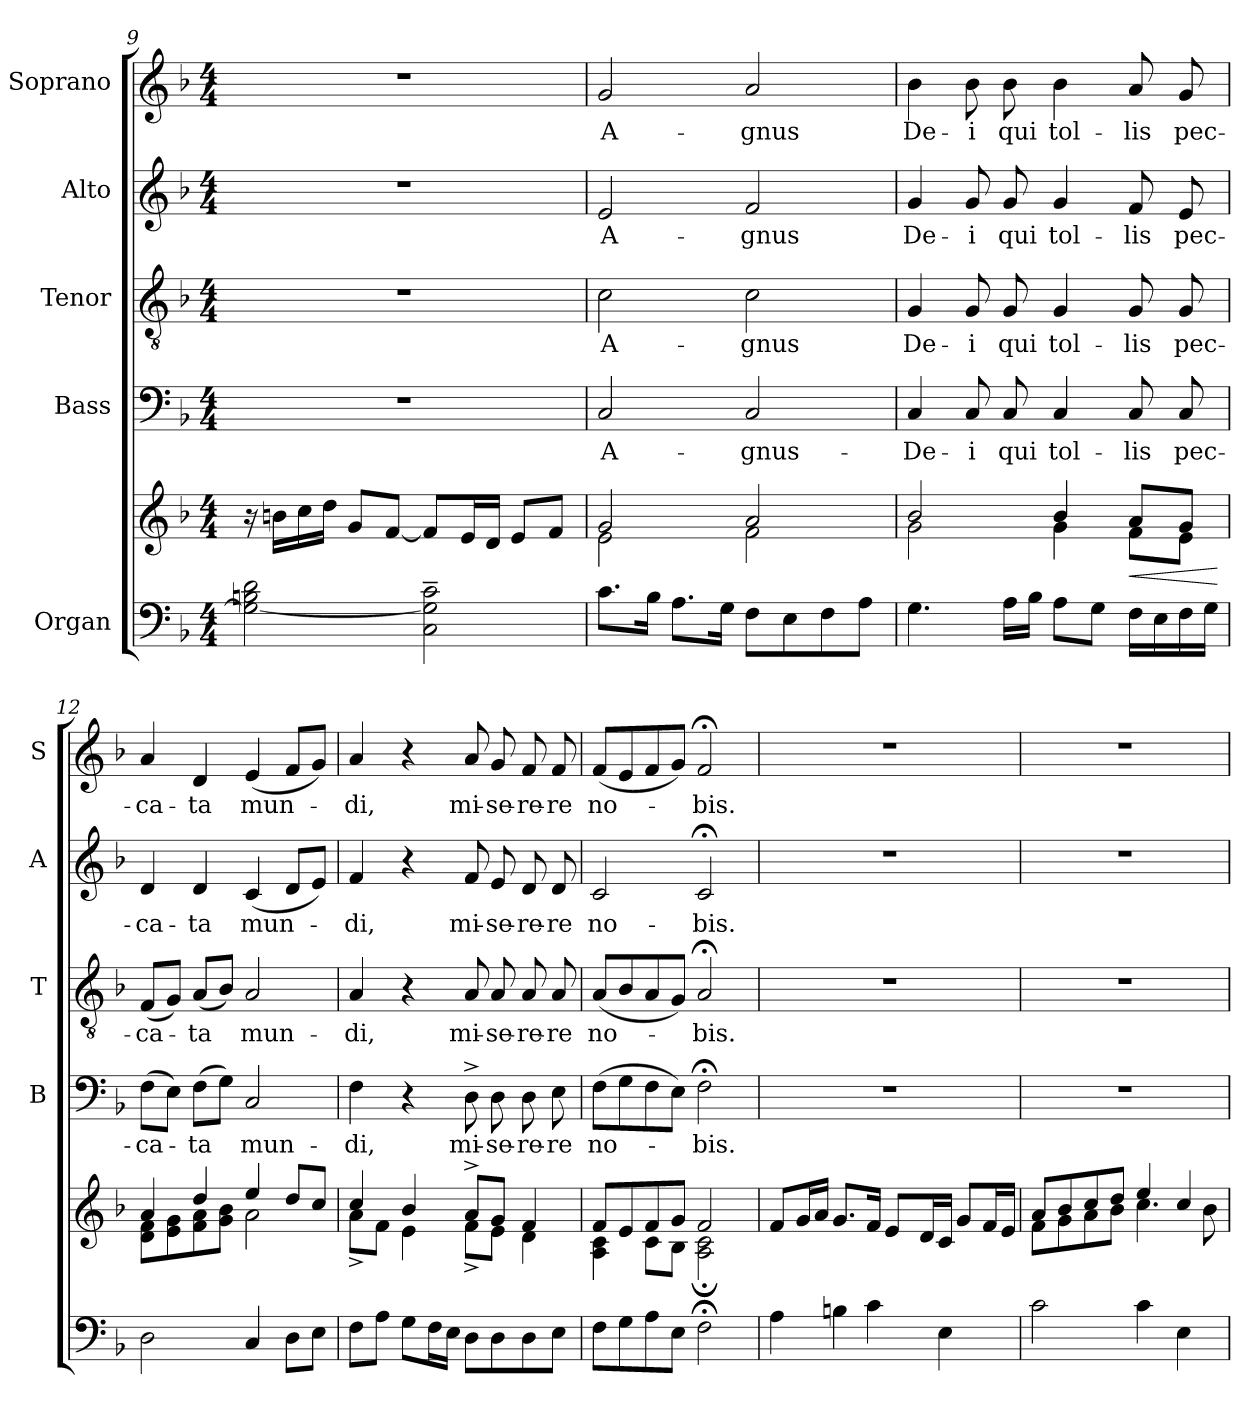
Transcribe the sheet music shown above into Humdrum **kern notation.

**kern	**kern	**dynam	**kern	**text	**kern	**text	**kern	**text	**kern	**text
*part5	*part5	*part5	*part4	*part4	*part3	*part3	*part2	*part2	*part1	*part1
*staff6	*staff5	*staff5/6	*staff4	*staff4	*staff3	*staff3	*staff2	*staff2	*staff1	*staff1
*I"Organ	*	*	*I"Bass	*	*I"Tenor	*	*I"Alto	*	*I"Soprano	*
*	*	*	*I'B	*	*I'T	*	*I'A	*	*I'S	*
*clefF4	*clefG2	*	*clefF4	*	*clefGv2	*	*clefG2	*	*clefG2	*
*k[b-]	*k[b-]	*	*k[b-]	*	*k[b-]	*	*k[b-]	*	*k[b-]	*
*F:	*F:	*	*F:	*	*F:	*	*F:	*	*F:	*
*M4/4	*M4/4	*	*M4/4	*	*M4/4	*	*M4/4	*	*M4/4	*
=9	=9	=9	=9	=9	=9	=9	=9	=9	=9	=9
2G\_ 2Bn\ 2d\	16ra	.	1r	.	1r	.	1r	.	1r	.
.	16bn\LL	.	.	.	.	.	.	.	.	.
.	16cc\	.	.	.	.	.	.	.	.	.
.	16dd\JJ	.	.	.	.	.	.	.	.	.
.	8g/L	.	.	.	.	.	.	.	.	.
.	[<8f/J	.	.	.	.	.	.	.	.	.
2C\~> 2G\]~> 2c\~>	8f/L]	.	.	.	.	.	.	.	.	.
.	16e/L	.	.	.	.	.	.	.	.	.
.	16d/JJ	.	.	.	.	.	.	.	.	.
.	8e/L	.	.	.	.	.	.	.	.	.
.	8f/J	.	.	.	.	.	.	.	.	.
=10	=10	=10	=10	=10	=10	=10	=10	=10	=10	=10
*	*^	*	*	*	*	*	*	*	*	*
!	!	!	!	!	!LO:LY:b	!	!LO:LY:b	!	!LO:LY:b	!	!LO:LY:b
8.c\L	2e\	2g/	.	2C/	A-	2c\	A-	2e/	A-	2g/	A-
16B-\Jk	.	.	.	.	.	.	.	.	.	.	.
8.A\L	.	.	.	.	.	.	.	.	.	.	.
16G\Jk	.	.	.	.	.	.	.	.	.	.	.
!	!	!	!	!	!LO:LY:b	!	!LO:LY:b	!	!LO:LY:b	!	!LO:LY:b
8F\L	2f\	2a/	.	2C/	-gnus-	2c\	-gnus	2f/	-gnus	2a/	-gnus
8E\	.	.	.	.	.	.	.	.	.	.	.
8F\	.	.	.	.	.	.	.	.	.	.	.
8A\J	.	.	.	.	.	.	.	.	.	.	.
=11	=11	=11	=11	=11	=11	=11	=11	=11	=11	=11	=11
!	!	!	!	!	!LO:LY:b	!	!LO:LY:b	!	!LO:LY:b	!	!LO:LY:b
4.G\	2g\	2b-/	.	4C/	-De-	4G/	De-	4g/	De-	4b-\	De-
!	!	!	!	!	!LO:LY:b	!	!LO:LY:b	!	!LO:LY:b	!	!LO:LY:b
.	.	.	.	8C/	-i	8G/	-i	8g/	-i	8b-\	-i
!	!	!	!	!	!LO:LY:b	!	!LO:LY:b	!	!LO:LY:b	!	!LO:LY:b
16A\LL	.	.	.	8C/	qui	8G/	qui	8g/	qui	8b-\	qui
16B-\JJ	.	.	.	.	.	.	.	.	.	.	.
!	!	!	!	!	!LO:LY:b	!	!LO:LY:b	!	!LO:LY:b	!	!LO:LY:b
8A\L	4g\	4b-/	.	4C/	tol-	4G/	tol-	4g/	tol-	4b-\	tol-
8G\J	.	.	.	.	.	.	.	.	.	.	.
!	!	!	!LO:HP:b	!	!LO:LY:b	!	!LO:LY:b	!	!LO:LY:b	!	!LO:LY:b
16F\LL	8f\L	8a/L	<	8C/	-lis	8G/	-lis	8f/	-lis	8a/	-lis
16E\	.	.	.	.	.	.	.	.	.	.	.
!	!	!	!	!	!LO:LY:b	!	!LO:LY:b	!	!LO:LY:b	!	!LO:LY:b
16F\	8e\J	8g/J	.	8C/	pec-	8G/	pec-	8e/	pec-	8g/	pec-
16G\JJ	.	.	.	.	.	.	.	.	.	.	.
*	*v	*v	*	*	*	*	*	*	*	*	*
.	.	[	.	.	.	.	.	.	.	.
!!LO:PB:g=z
=12	=12	=12	=12	=12	=12	=12	=12	=12	=12	=12
*	*^	*	*	*	*	*	*	*	*	*
!	!	!	!	!	!LO:LY:b	!	!LO:LY:b	!	!LO:LY:b	!	!LO:LY:b
2D\	8d\ 8f\L	4a/	.	(>8F\L	-ca-	(<8F/L	-ca-	4d/	-ca-	4a/	-ca-
.	8e\ 8g\	.	.	8E\J)	.	8G/J)	.	.	.	.	.
!	!	!	!	!	!LO:LY:b	!	!LO:LY:b	!	!LO:LY:b	!	!LO:LY:b
.	8f\ 8a\	4dd/	.	(>8F\L	-ta	(<8A/L	-ta	4d/	-ta	4d/	-ta
.	8g\ 8b-\J	.	.	8G\J)	.	8B-/J)	.	.	.	.	.
!	!	!	!	!	!LO:LY:b	!	!LO:LY:b	!	!LO:LY:b	!	!LO:LY:b
4C/	2a\	4ee/	.	2C/	mun-	2A/	mun-	(<4c/	mun-	(<4e/	mun-
8D\L	.	8dd/L	.	.	.	.	.	8d/L	.	8f/L	.
8E\J	.	8cc/J	.	.	.	.	.	8e/J)	.	8g/J)	.
=13	=13	=13	=13	=13	=13	=13	=13	=13	=13	=13	=13
!	!	!	!	!	!LO:LY:b	!	!LO:LY:b	!	!LO:LY:b	!	!LO:LY:b
8F\L	4cc/	8a^<\L	.	4F\	-di,	4A/	-di,	4f/	-di,	4a/	-di,
8A\J	.	8f\J	.	.	.	.	.	.	.	.	.
8G\L	4b-/	4e\	.	4r	.	4r	.	4r	.	4r	.
16F\L	.	.	.	.	.	.	.	.	.	.	.
16E\JJ	.	.	.	.	.	.	.	.	.	.	.
!	!	!	!	!	!LO:LY:b	!	!LO:LY:b	!	!LO:LY:b	!	!LO:LY:b
8D\L	8a^>/L	8f^<\L	.	8D^>\	mi-	8A/	mi-	8f/	mi-	8a/	mi-
!	!	!	!	!	!LO:LY:b	!	!LO:LY:b	!	!LO:LY:b	!	!LO:LY:b
8D\	8g/J	8e\J	.	8D\	-se-	8A/	-se-	8e/	-se-	8g/	-se-
!	!	!	!	!	!LO:LY:b	!	!LO:LY:b	!	!LO:LY:b	!	!LO:LY:b
8D\	4d\	4f/	.	8D\	-re-	8A/	-re-	8d/	-re-	8f/	-re-
!	!	!	!	!	!LO:LY:b	!	!LO:LY:b	!	!LO:LY:b	!	!LO:LY:b
8E\J	.	.	.	8E\	-re	8A/	-re	8d/	-re	8f/	-re
=14	=14	=14	=14	=14	=14	=14	=14	=14	=14	=14	=14
!	!	!	!	!	!LO:LY:b	!	!LO:LY:b	!	!LO:LY:b	!	!LO:LY:b
8F\L	4A\ 4c\	8f/L	.	(>8F\L	no-	(<8A/L	no-	2c/	no-	(<8f/L	no-
8G\	.	8e/	.	8G\	.	8B-/	.	.	.	8e/	.
8A\	8c\L	8f/	.	8F\	.	8A/	.	.	.	8f/	.
8E\J	8B-\J	8g/J	.	8E\J)	.	8G/J)	.	.	.	8g/J)	.
!	!	!	!	!	!LO:LY:b	!	!LO:LY:b	!	!LO:LY:b	!	!LO:LY:b
2F;<\	2A\ 2c\	2f;</	.	2F;<\	-bis.	2A;/	-bis.	2c;/	-bis.	2f;/	-bis.
*	*v	*v	*	*	*	*	*	*	*	*	*
=15	=15	=15	=15	=15	=15	=15	=15	=15	=15	=15
*^	*	*	*	*	*	*	*	*	*	*
4A\	4..ryy	8f/L	.	1r	.	1r	.	1r	.	1r	.
.	.	16g/L	.	.	.	.	.	.	.	.	.
.	.	16a/JJ	.	.	.	.	.	.	.	.	.
4Bn\	.	8.g/L	.	.	.	.	.	.	.	.	.
.	4c\	16f/Jk	.	.	.	.	.	.	.	.	.
16ryy	.	8e/L	.	.	.	.	.	.	.	.	.
4..ryy	.	.	.	.	.	.	.	.	.	.	.
.	.	16d/L	.	.	.	.	.	.	.	.	.
.	4E\	16c/JJ	.	.	.	.	.	.	.	.	.
.	.	8g/L	.	.	.	.	.	.	.	.	.
.	.	16f/L	.	.	.	.	.	.	.	.	.
.	16ryy	16e/JJ	.	.	.	.	.	.	.	.	.
*v	*v	*	*	*	*	*	*	*	*	*	*
=16	=16	=16	=16	=16	=16	=16	=16	=16	=16	=16
*	*^	*	*	*	*	*	*	*	*	*
2c\	8f\L	8a/L	.	1r	.	1r	.	1r	.	1r	.
.	8g\	8b-/	.	.	.	.	.	.	.	.	.
.	8a\	8cc/	.	.	.	.	.	.	.	.	.
.	8b-\J	8dd/J	.	.	.	.	.	.	.	.	.
4c\	4ee/	4.cc\	.	.	.	.	.	.	.	.	.
4E\	4cc/	.	.	.	.	.	.	.	.	.	.
.	.	8b-\	.	.	.	.	.	.	.	.	.
*	*v	*v	*	*	*	*	*	*	*	*	*
=	=	=	=	=	=	=	=	=	=	=
*-	*-	*-	*-	*-	*-	*-	*-	*-	*-	*-
